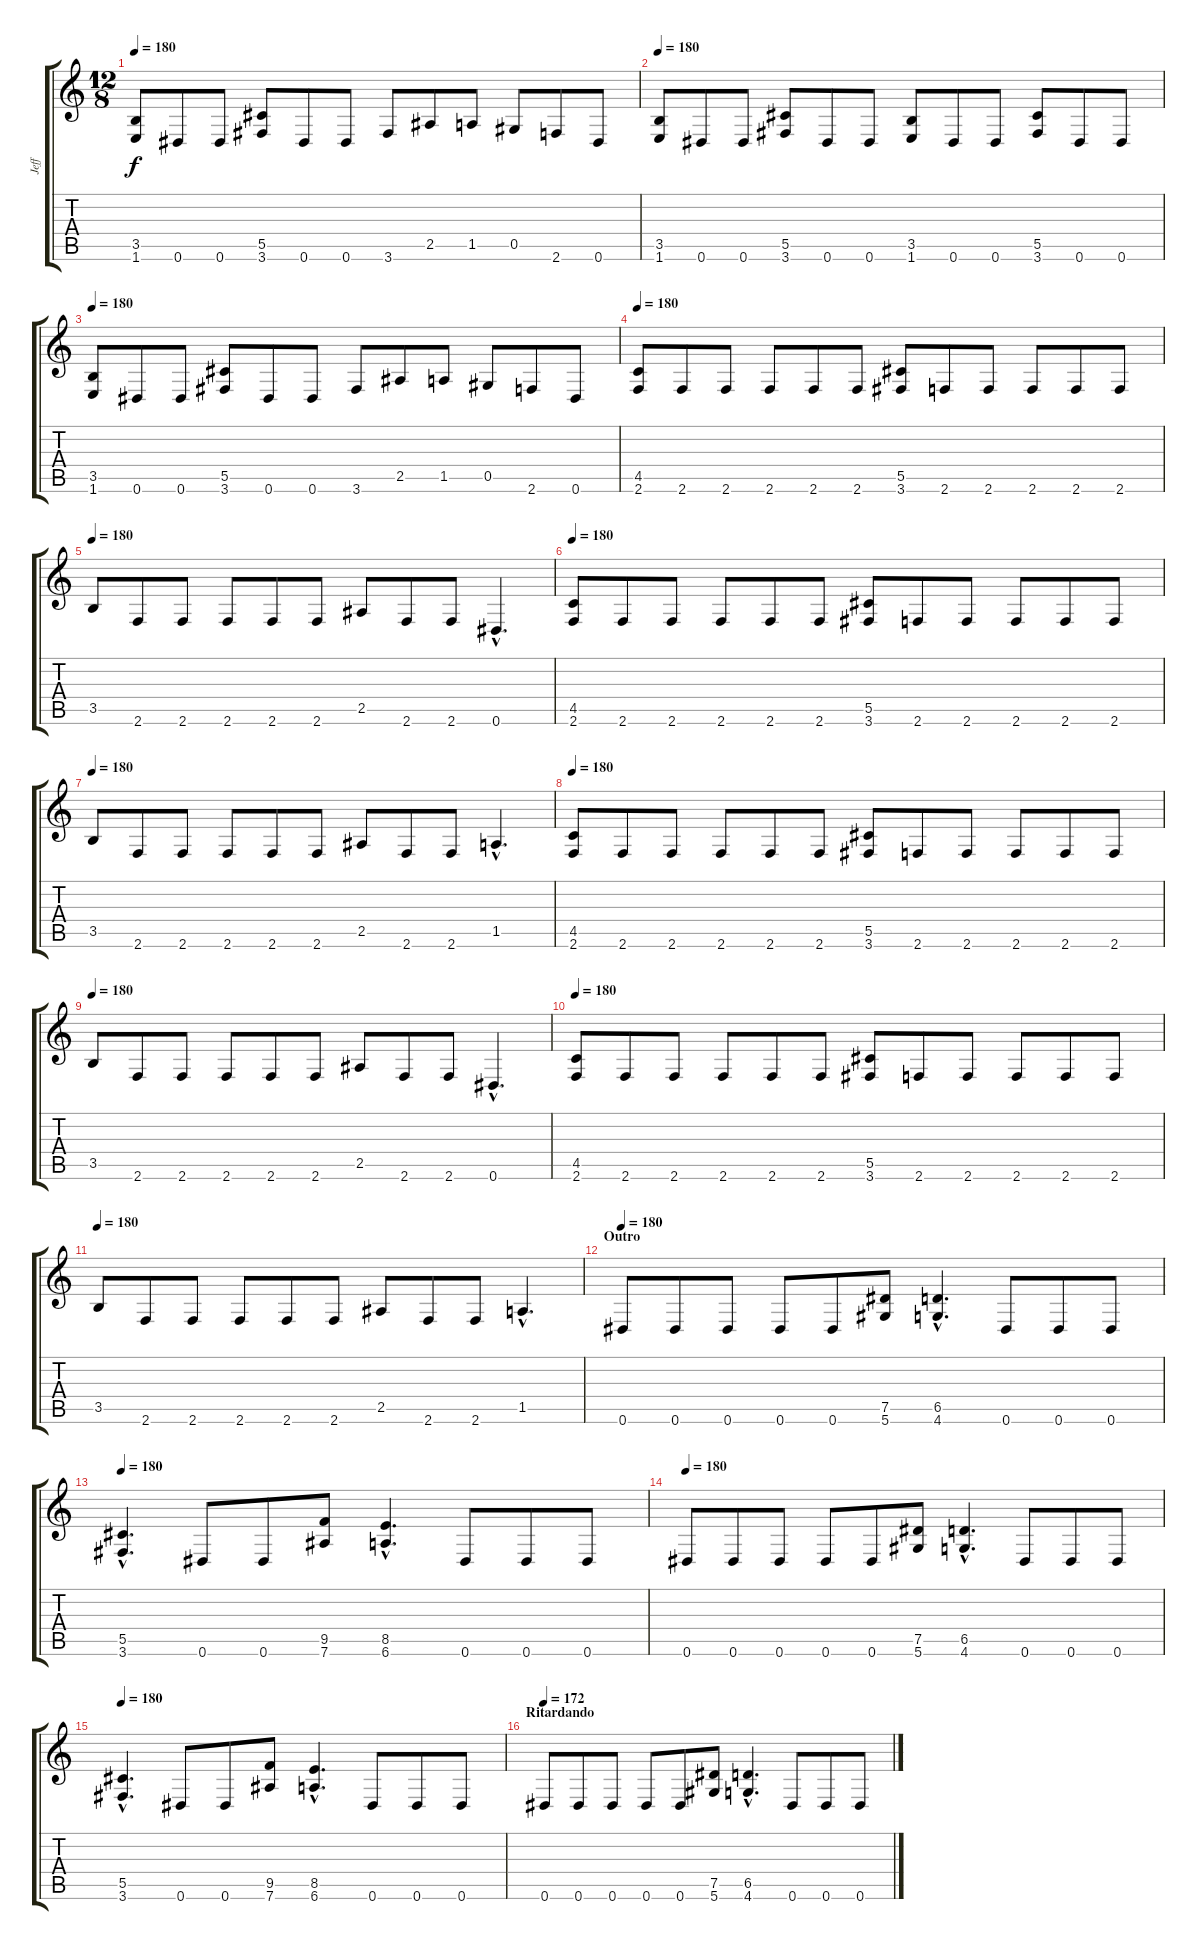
\track ("Jeff" "Jeff") {instrument distortionguitar}
\staff {score tabs}
\tuning (Eb4 Bb3 Gb3 Db3 Ab2 Eb2) {hide}
\ts (12 8)
\tempo 180
\clef g2
\ks c
(3.5 1.6).8{dy f} 0.6.8 0.6.8 (5.5 3.6).8 0.6.8 0.6.8 3.6.8 2.5.8 1.5.8 0.5.8 2.6.8 0.6.8 |
\tempo 180
(3.5 1.6).8 0.6.8 0.6.8 (5.5 3.6).8 0.6.8 0.6.8 (3.5 1.6).8 0.6.8 0.6.8 (5.5 3.6).8 0.6.8 0.6.8 |
\tempo 180
(3.5 1.6).8 0.6.8 0.6.8 (5.5 3.6).8 0.6.8 0.6.8 3.6.8 2.5.8 1.5.8 0.5.8 2.6.8 0.6.8 |
\tempo 180
(4.5 2.6).8 2.6.8 2.6.8 2.6.8 2.6.8 2.6.8 (5.5 3.6).8 2.6.8 2.6.8 2.6.8 2.6.8 2.6.8 |
\tempo 180
3.5.8 2.6.8 2.6.8 2.6.8 2.6.8 2.6.8 2.5.8 2.6.8 2.6.8 0.6{hac}.4{d} |
\tempo 180
(4.5 2.6).8 2.6.8 2.6.8 2.6.8 2.6.8 2.6.8 (5.5 3.6).8 2.6.8 2.6.8 2.6.8 2.6.8 2.6.8 |
\tempo 180
3.5.8 2.6.8 2.6.8 2.6.8 2.6.8 2.6.8 2.5.8 2.6.8 2.6.8 1.5{hac}.4{d} |
\tempo 180
(4.5 2.6).8 2.6.8 2.6.8 2.6.8 2.6.8 2.6.8 (5.5 3.6).8 2.6.8 2.6.8 2.6.8 2.6.8 2.6.8 |
\tempo 180
3.5.8 2.6.8 2.6.8 2.6.8 2.6.8 2.6.8 2.5.8 2.6.8 2.6.8 0.6{hac}.4{d} |
\tempo 180
(4.5 2.6).8 2.6.8 2.6.8 2.6.8 2.6.8 2.6.8 (5.5 3.6).8 2.6.8 2.6.8 2.6.8 2.6.8 2.6.8 |
\tempo 180
3.5.8 2.6.8 2.6.8 2.6.8 2.6.8 2.6.8 2.5.8 2.6.8 2.6.8 1.5{hac}.4{d} |
\section ("" "Outro")
\tempo 180
0.6.8 0.6.8 0.6.8 0.6.8 0.6.8 (7.5 5.6).8 (6.5{hac} 4.6{hac}).4{d} 0.6.8 0.6.8 0.6.8 |
\tempo 180
(5.5{hac} 3.6{hac}).4{d} 0.6.8 0.6.8 (9.5 7.6).8 (8.5{hac} 6.6{hac}).4{d} 0.6.8 0.6.8 0.6.8 |
\tempo 180
0.6.8 0.6.8 0.6.8 0.6.8 0.6.8 (7.5 5.6).8 (6.5{hac} 4.6{hac}).4{d} 0.6.8 0.6.8 0.6.8 |
\tempo 180
(5.5{hac} 3.6{hac}).4{d} 0.6.8 0.6.8 (9.5 7.6).8 (8.5{hac} 6.6{hac}).4{d} 0.6.8 0.6.8 0.6.8 |
\section ("" "Ritardando")
\tempo 172
0.6.8 0.6.8 0.6.8 0.6.8 0.6.8 (7.5 5.6).8 (6.5{hac} 4.6{hac}).4{d} 0.6.8 0.6.8 0.6.8
